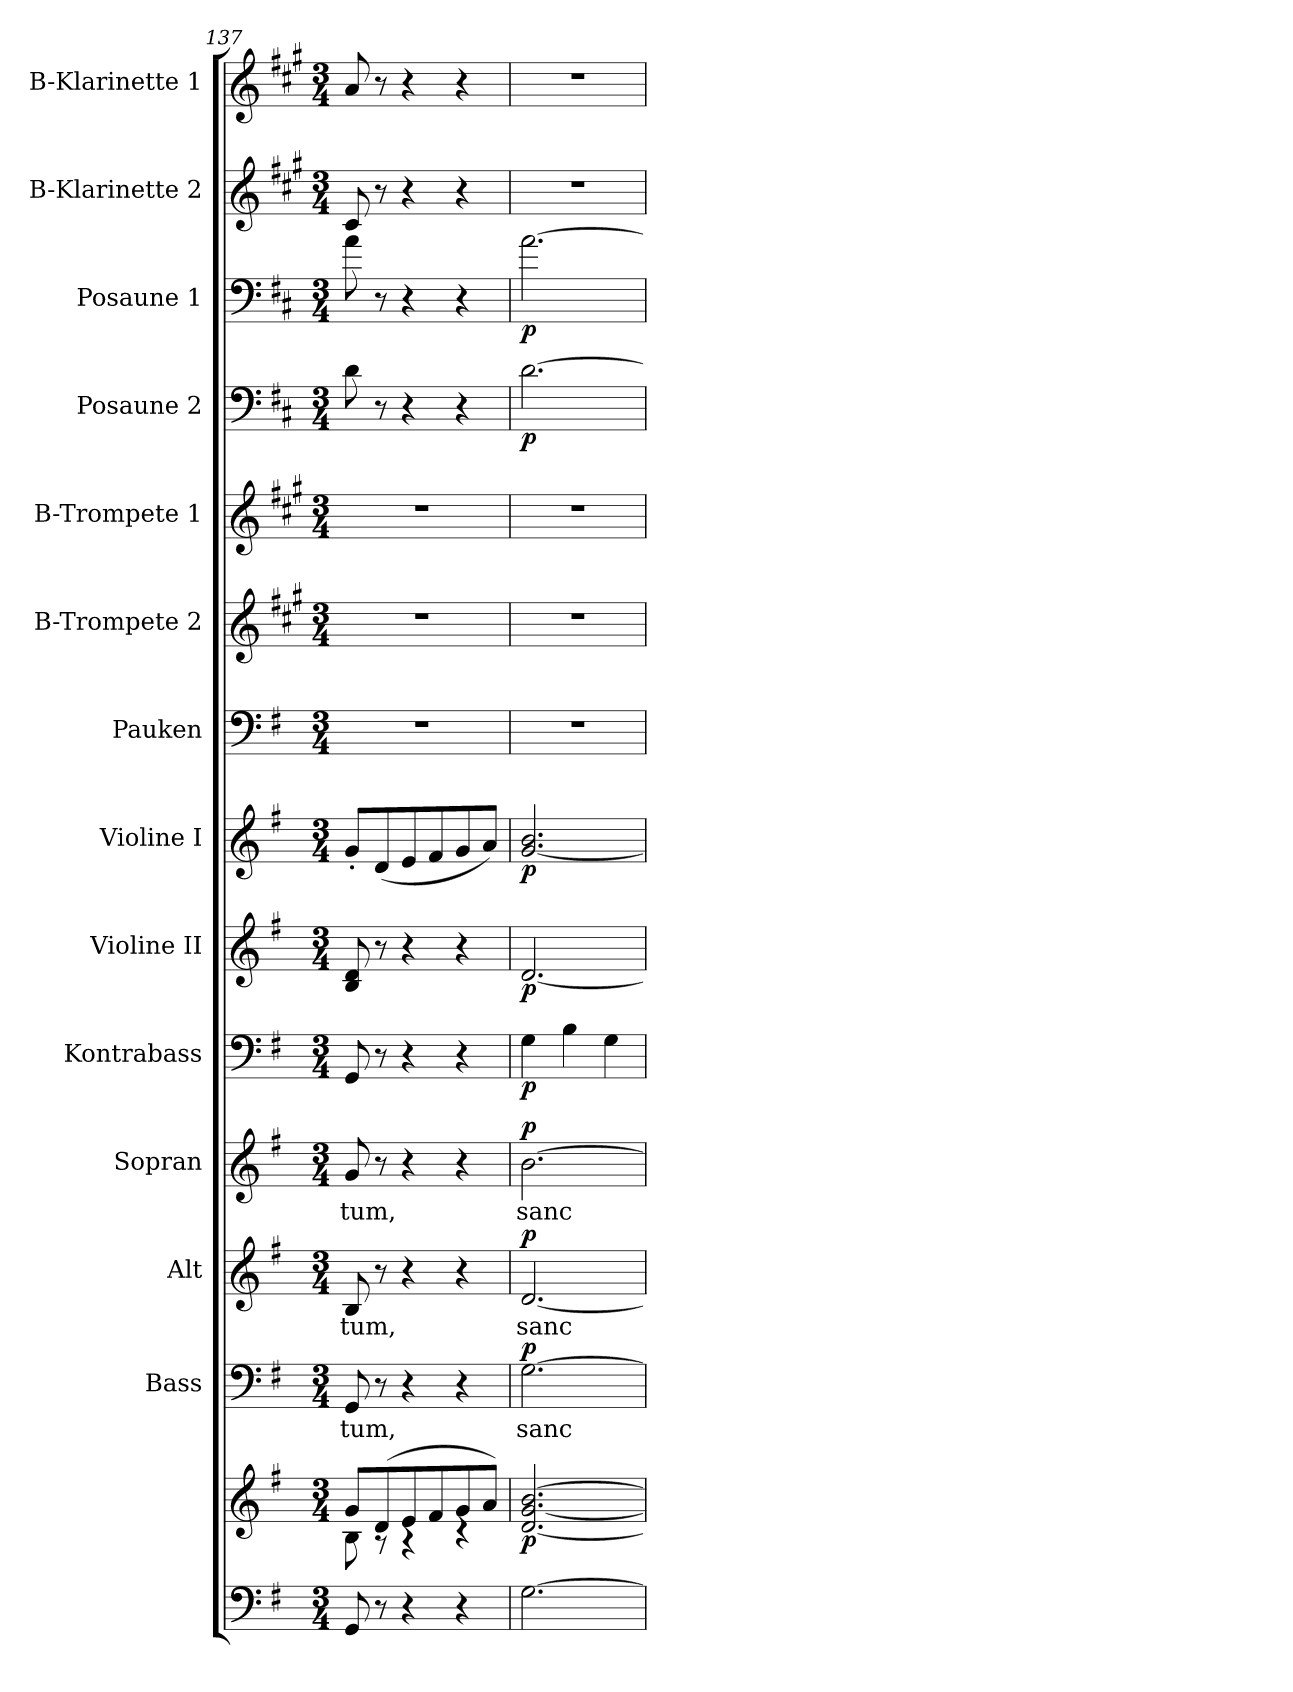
**kern	**kern	**dynam	**kern	**text	**dynam	**kern	**text	**dynam	**kern	**text	**dynam	**kern	**dynam	**kern	**dynam	**kern	**dynam	**kern	**kern	**kern	**kern	**dynam	**kern	**dynam	**kern	**kern
*part14	*part14	*part14	*part13	*part13	*part13	*part12	*part12	*part12	*part11	*part11	*part11	*part10	*part10	*part9	*part9	*part8	*part8	*part7	*part6	*part5	*part4	*part4	*part3	*part3	*part2	*part1
*staff15	*staff14	*staff14/15	*staff13	*staff13	*staff13	*staff12	*staff12	*staff12	*staff11	*staff11	*staff11	*staff10	*staff10	*staff9	*staff9	*staff8	*staff8	*staff7	*staff6	*staff5	*staff4	*staff4	*staff3	*staff3	*staff2	*staff1
*	*	*	*I"Bass	*	*	*I"Alt	*	*	*I"Sopran	*	*	*I"Kontrabass	*	*I"Violine II	*	*I"Violine I	*	*I"Pauken	*I"B-Trompete 2	*I"B-Trompete 1	*I"Posaune 2	*	*I"Posaune 1	*	*I"B-Klarinette 2	*I"B-Klarinette 1
*	*	*	*I'B.	*	*	*I'A.	*	*	*I'S.	*	*	*I'Kb.	*	*I'Vl. II	*	*I'Vl. I	*	*I'Pk.	*I'B Trp. 2	*I'B Trp. 1	*I'Pos. 2	*	*I'Pos. 1	*	*I'B Kl. 2	*I'B Kl. 1
!!LO:PB:g=z
*clefF4	*clefG2	*	*clefF4	*	*	*clefG2	*	*	*clefG2	*	*	*clefF4	*	*clefG2	*	*clefG2	*	*clefF4	*clefG2	*clefG2	*clefF4	*	*clefF4	*	*clefG2	*clefG2
*	*	*	*	*	*	*	*	*	*	*	*	*ITrd7c12	*	*	*	*	*	*	*ITrd1c2	*ITrd1c2	*ITrd4c7	*	*ITrd4c7	*	*ITrd1c2	*ITrd1c2
*k[f#]	*k[f#]	*	*k[f#]	*	*	*k[f#]	*	*	*k[f#]	*	*	*k[f#]	*	*k[f#]	*	*k[f#]	*	*k[f#]	*k[f#]	*k[f#]	*k[f#]	*	*k[f#]	*	*k[f#]	*k[f#]
*G:	*G:	*	*G:	*	*	*G:	*	*	*G:	*	*	*G:	*	*G:	*	*G:	*	*G:	*G:	*G:	*G:	*	*G:	*	*G:	*G:
*M3/4	*M3/4	*	*M3/4	*	*	*M3/4	*	*	*M3/4	*	*	*M3/4	*	*M3/4	*	*M3/4	*	*M3/4	*M3/4	*M3/4	*M3/4	*	*M3/4	*	*M3/4	*M3/4
=137	=137	=137	=137	=137	=137	=137	=137	=137	=137	=137	=137	=137	=137	=137	=137	=137	=137	=137	=137	=137	=137	=137	=137	=137	=137	=137
*	*^	*	*	*	*	*	*	*	*	*	*	*	*	*	*	*	*	*	*	*	*	*	*	*	*	*
!	!	!	!	!	!LO:LY:b	!	!	!LO:LY:b	!	!	!LO:LY:b	!	!	!	!	!	!	!	!	!	!	!	!	!	!	!	!
8GG/	8g/L	8B\	.	8GG/	-tum,	.	8B/	-tum,	.	8g/	-tum,	.	8GGG/	.	8B/ 8d/	.	8g'</L	.	2.r	2.r	2.r	8G\	.	8d\	.	8B/	8g/
8r	(>8d/	8rG	.	8r	.	.	8r	.	.	8r	.	.	8r	.	8r	.	(<8d/	.	.	.	.	8r	.	8r	.	8r	8r
4r	8e/	4rG	.	4r	.	.	4r	.	.	4r	.	.	4r	.	4r	.	8e/	.	.	.	.	4r	.	4r	.	4r	4r
.	8f#/	.	.	.	.	.	.	.	.	.	.	.	.	.	.	.	8f#/	.	.	.	.	.	.	.	.	.	.
4r	8g/	4rB	.	4r	.	.	4r	.	.	4r	.	.	4r	.	4r	.	8g/	.	.	.	.	4r	.	4r	.	4r	4r
.	8a/J)	.	.	.	.	.	.	.	.	.	.	.	.	.	.	.	8a/J)	.	.	.	.	.	.	.	.	.	.
*	*v	*v	*	*	*	*	*	*	*	*	*	*	*	*	*	*	*	*	*	*	*	*	*	*	*	*	*
!!LO:PB:g=z
=138	=138	=138	=138	=138	=138	=138	=138	=138	=138	=138	=138	=138	=138	=138	=138	=138	=138	=138	=138	=138	=138	=138	=138	=138	=138	=138
!	!	!LO:DY:b	!	!LO:LY:b	!LO:DY:a	!	!LO:LY:b	!LO:DY:a	!	!LO:LY:b	!LO:DY:a	!	!LO:DY:b	!	!LO:DY:b	!	!LO:DY:b	!	!	!	!	!LO:DY:b	!	!LO:DY:b	!	!
[2.G\	[2.d/ [2.g/ [2.b/	p	[2.G\	sanc-	p	[2.d/	sanc-	p	[2.b\	sanc-	p	4GG\	p	[2.d/	p	[2.g/ 2.b/	p	2.r	2.r	2.r	[2.G\	p	[2.d\	p	2.r	2.r
.	.	.	.	.	.	.	.	.	.	.	.	4BB\	.	.	.	.	.	.	.	.	.	.	.	.	.	.
.	.	.	.	.	.	.	.	.	.	.	.	4GG\	.	.	.	.	.	.	.	.	.	.	.	.	.	.
=	=	=	=	=	=	=	=	=	=	=	=	=	=	=	=	=	=	=	=	=	=	=	=	=	=	=
*-	*-	*-	*-	*-	*-	*-	*-	*-	*-	*-	*-	*-	*-	*-	*-	*-	*-	*-	*-	*-	*-	*-	*-	*-	*-	*-
